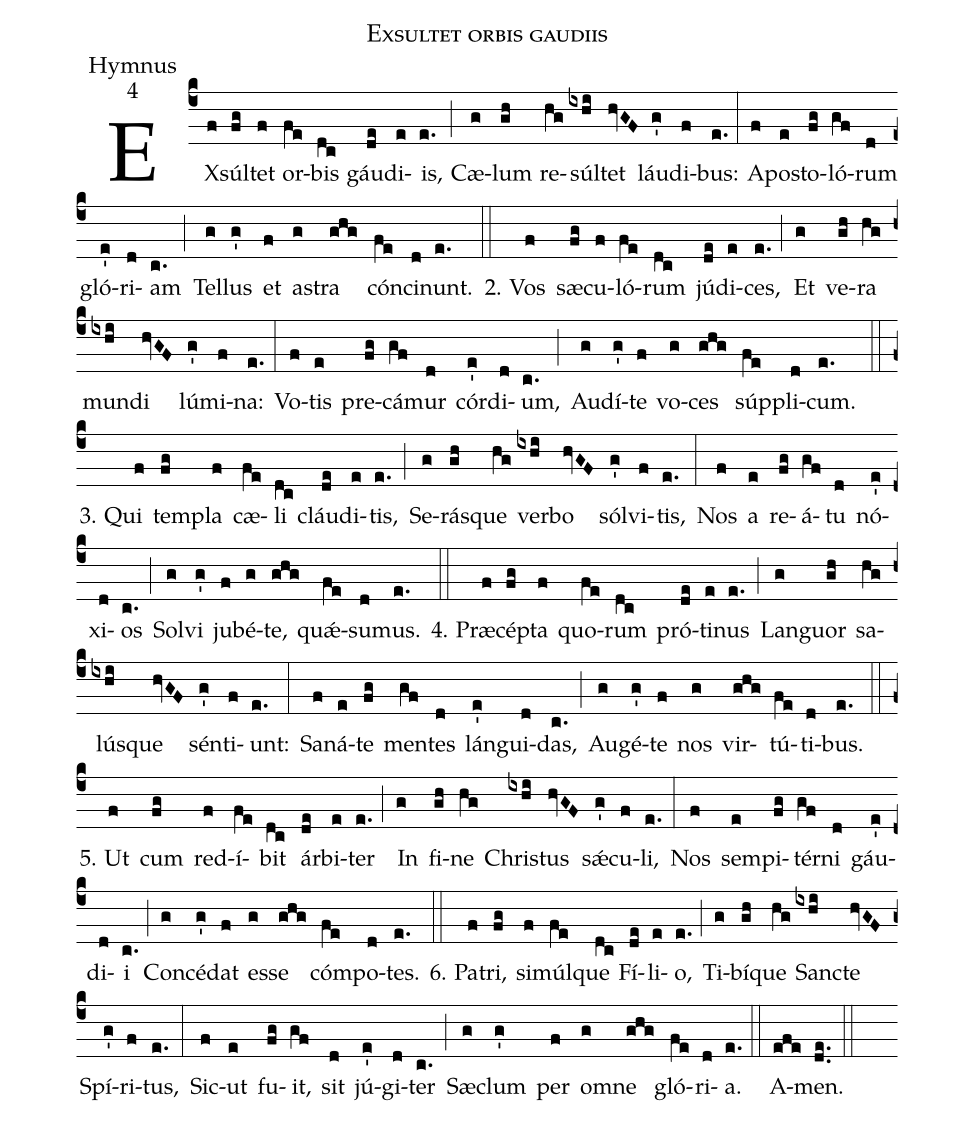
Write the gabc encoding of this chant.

name:Exsultet orbis gaudiis;
office-part:Hymnus;
mode:4;
%%
(c4) EX(f)súl(fg)tet(f) or(fe)bis(dc) gáu(de)di(e)is,(e.) (;) Cæ(g)lum(gh) re(hg)súl(ixhi)tet(hvGF) láu(g')di(f)bus:(e.) (:) A(f)po(e)sto(fg)ló(gf)rum(d) gló(e')ri(d)am(c.) (;) Tel(g)lus(g') et(f) a(g)stra(ghg) cón(fe)ci(d)nunt.(e.) (::)
2. Vos(f) sæ(fg)cu(f)ló(fe)rum(dc) jú(de)di(e)ces,(e.) (;) Et(g) ve(gh)ra(hg) mun(ixhi)di(hvGF) lú(g')mi(f)na:(e.) (:) Vo(f)tis(e) pre(fg)cá(gf)mur(d) cór(e')di(d)um,(c.) (;) Au(g)dí(g')te(f) vo(g)ces(ghg) súp(fe)pli(d)cum.(e.) (::)
3. Qui(f) tem(fg)pla(f) cæ(fe)li(dc) cláu(de)di(e)tis,(e.) (;) Se(g)rás(gh)que(hg) ver(ixhi)bo(hvGF) sól(g')vi(f)tis,(e.) (:) Nos(f) a(e) re(fg)á(gf)tu(d) nó(e')xi(d)os(c.) (;) Sol(g)vi(g') ju(f)bé(g)te,(ghg) quǽ(fe)su(d)mus.(e.) (::)
4. Præ(f)cé(fg)pta(f) quo(fe)rum(dc) pró(de)ti(e)nus(e.) (;) Lan(g)guor(gh) sa(hg)lús(ixhi)que(hvGF) sén(g')ti(f)unt:(e.) (:) Sa(f)ná(e)te(fg) men(gf)tes(d) lán(e')gui(d)das,(c.) (;) Au(g)gé(g')te(f) nos(g) vir(ghg)tú(fe)ti(d)bus.(e.) (::)
5. Ut(f) cum(fg) red(f)í(fe)bit(dc) ár(de)bi(e)ter(e.) (;) In(g) fi(gh)ne(hg) Chri(ixhi)stus(hvGF) sǽ(g')cu(f)li,(e.) (:) Nos(f) sem(e)pi(fg)tér(gf)ni(d) gáu(e')di(d)i(c.) (;) Con(g)cé(g')dat(f) es(g)se(ghg) cóm(fe)po(d)tes.(e.) (::)
6. Pa(f)tri,(fg) si(f)múl(fe)que(dc) Fí(de)li(e)o,(e.) (;) Ti(g)bí(gh)que(hg) San(ixhi)cte(hvGF) Spí(g')ri(f)tus,(e.) (:) Sic(f)ut(e) fu(fg)it,(gf) sit(d) jú(e')gi(d)ter(c.) (;) Sæ(g)clum(g') per(f) o(g)mne(ghg) gló(fe)ri(d)a.(e.) (::)
A(efe)men.(de..) (::)
